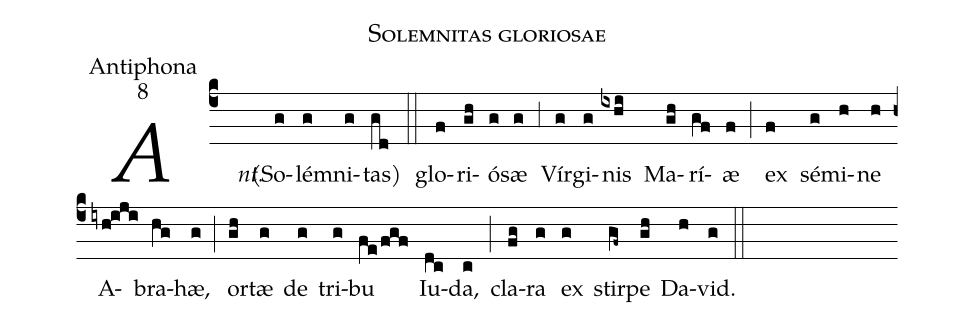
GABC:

name:Solemnitas gloriosae;
office-part:Antiphona;
mode:8;
%%
(c4) <i>Ant.</i>() <v>(</v>So(g)lém(g)ni(g)tas<v>)</v>(gd) (::)
glo(f)ri(gh)ó(g)sæ(g) (,3) Vír(g)gi(g)nis(ixhi) Ma(gh)rí(gf)æ(f) (;) ex(f) sé(g)mi(h)ne(h) A(iyh!iji)bra(hg)hæ,(g) (;) or(gh)tæ(g) de(g) tri(g)bu(fe/fgf) Iu(dc)da,(c) (;) cla(fg)ra(g) ex(g) stir(gf~)pe(gh) Da(h)vid.(g) (::)
